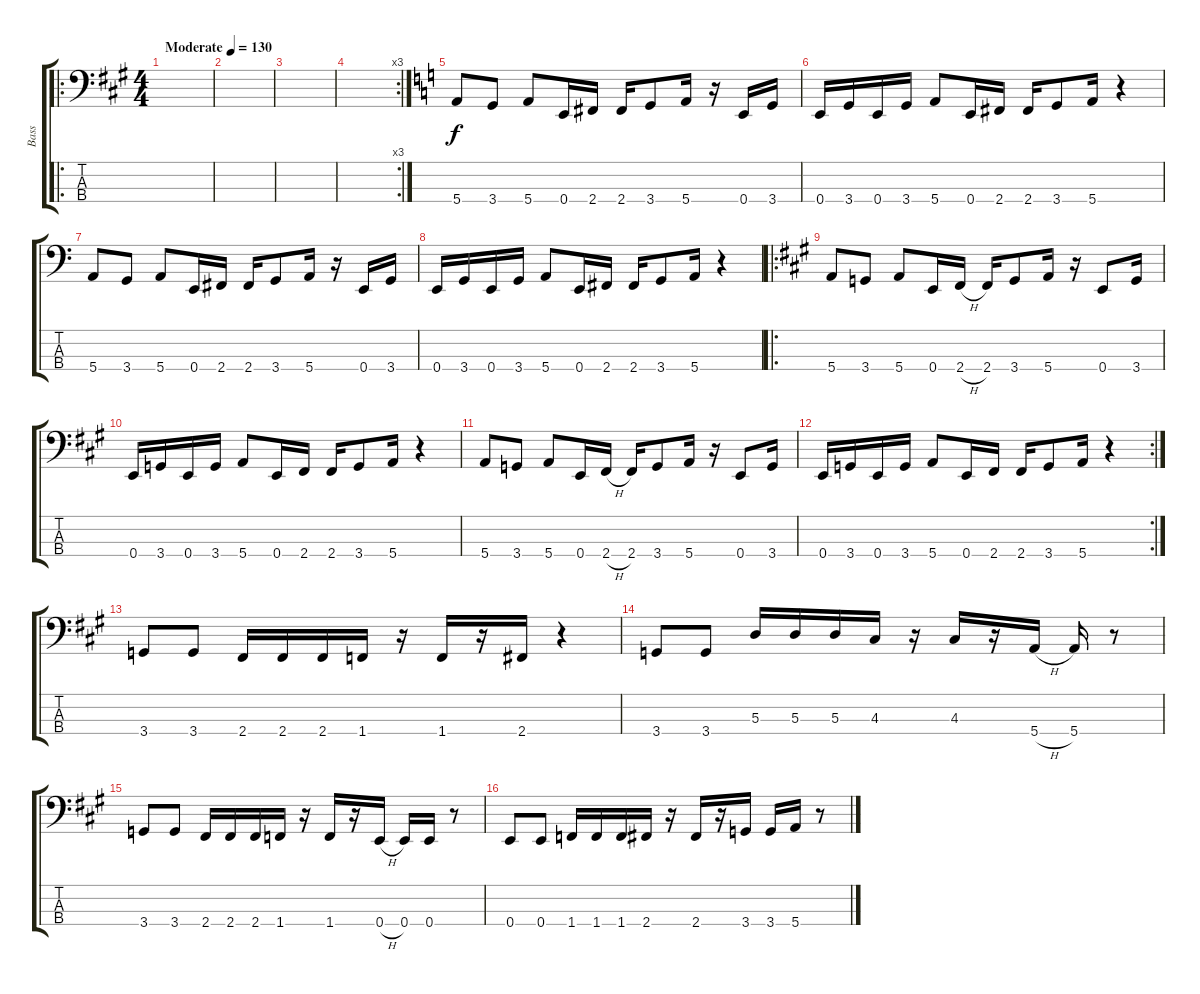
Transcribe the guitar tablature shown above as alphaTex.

\track ("Bass" "Bass") {instrument electricbassfinger}
\staff {score tabs}
\tuning (G2 D2 A1 E1) {hide}
\ro
\ts (4 4)
\tempo (130 "Moderate")
\clef f4
\ks a
|
|
|
\rc 3
|
\ks c
5.4.8 3.4.8 5.4.8 0.4.16 2.4.16 2.4.16 3.4.8 5.4.16 r.16 0.4.16 3.4.16 |
0.4.16 3.4.16 0.4.16 3.4.16 5.4.8 0.4.16 2.4.16 2.4.16 3.4.8 5.4.16 r.4 |
5.4.8 3.4.8 5.4.8 0.4.16 2.4.16 2.4.16 3.4.8 5.4.16 r.16 0.4.16 3.4.16 |
0.4.16 3.4.16 0.4.16 3.4.16 5.4.8 0.4.16 2.4.16 2.4.16 3.4.8 5.4.16 r.4 |
\ro
\ks a
5.4.8 3.4.8 5.4.8 0.4.16 2.4{h}.16 2.4.16 3.4.8 5.4.16 r.16 0.4.8 3.4.16 |
0.4.16 3.4.16 0.4.16 3.4.16 5.4.8 0.4.16 2.4.16 2.4.16 3.4.8 5.4.16 r.4 |
5.4.8 3.4.8 5.4.8 0.4.16 2.4{h}.16 2.4.16 3.4.8 5.4.16 r.16 0.4.8 3.4.16 |
\rc 2
0.4.16 3.4.16 0.4.16 3.4.16 5.4.8 0.4.16 2.4.16 2.4.16 3.4.8 5.4.16 r.4 |
3.4.8 3.4.8 2.4.16 2.4.16 2.4.16 1.4.16 r.16 1.4.16 r.16 2.4.16 r.4 |
3.4.8 3.4.8 5.3.16 5.3.16 5.3.16 4.3.16 r.16 4.3.16 r.16 5.4{h}.16 5.4.16 r.8 |
3.4.8 3.4.8 2.4.16 2.4.16 2.4.16 1.4.16 r.16 1.4.16 r.16 0.4{h}.16 0.4.16 0.4.16 r.8 |
0.4.8 0.4.8 1.4.16 1.4.16 1.4.16 2.4.16 r.16 2.4.16 r.16 3.4.16 3.4.16 5.4.16 r.8
